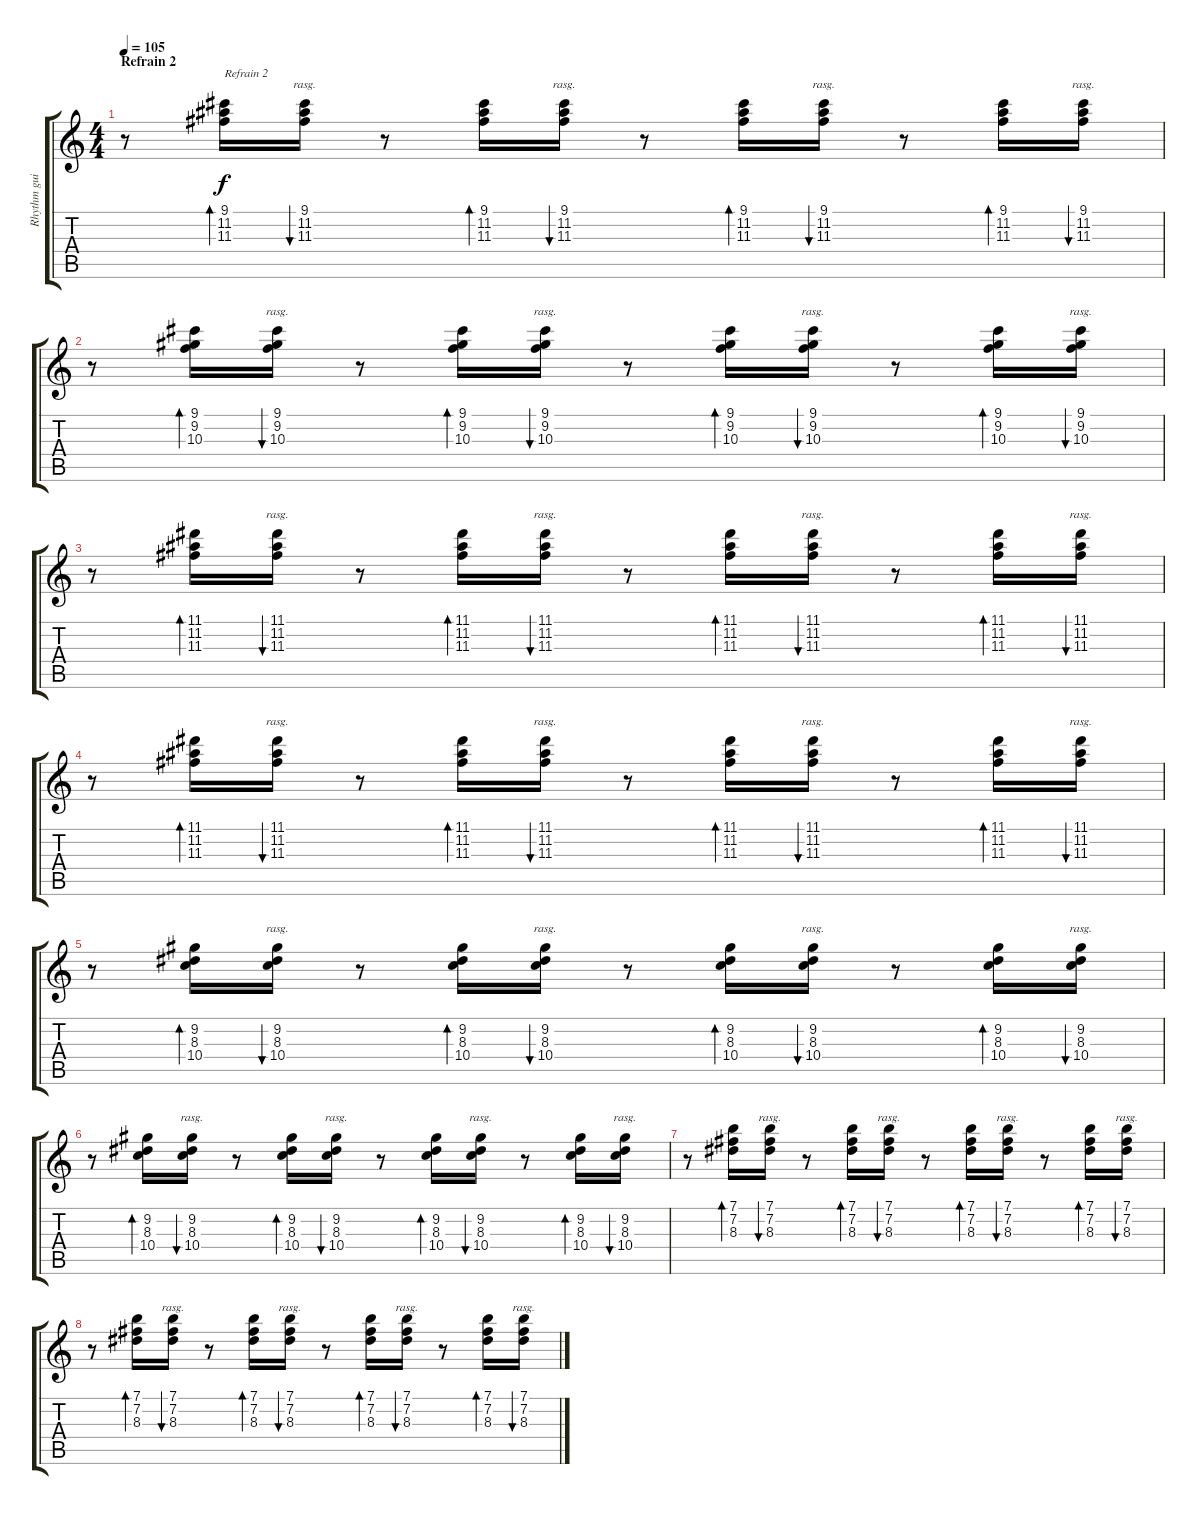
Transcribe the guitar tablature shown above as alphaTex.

\track ("Rhythm guitar" "Rhythm gui") {instrument electricguitarjazz}
\staff {score tabs}
\tuning (E4 B3 G3 D3 A2 E2) {hide}
\ts (4 4)
\section ("" "Refrain 2")
\tempo 105
\clef g2
\ks c
r.8{dy f} (9.1 11.2 11.3).16{bd 30 txt "Refrain 2"} (9.1 11.2 11.3).16{bu 30 rasg ii} r.8 (9.1 11.2 11.3).16{bd 30} (9.1 11.2 11.3).16{bu 30 rasg ii} r.8 (9.1 11.2 11.3).16{bd 30} (9.1 11.2 11.3).16{bu 30 rasg ii} r.8 (9.1 11.2 11.3).16{bd 30} (9.1 11.2 11.3).16{bu 30 rasg ii} |
r.8 (9.1 9.2 10.3).16{bd 30} (9.1 9.2 10.3).16{bu 30 rasg ii} r.8 (9.1 9.2 10.3).16{bd 30} (9.1 9.2 10.3).16{bu 30 rasg ii} r.8 (9.1 9.2 10.3).16{bd 30} (9.1 9.2 10.3).16{bu 30 rasg ii} r.8 (9.1 9.2 10.3).16{bd 30} (9.1 9.2 10.3).16{bu 30 rasg ii} |
r.8 (11.1 11.2 11.3).16{bd 30} (11.1 11.2 11.3).16{bu 30 rasg ii} r.8 (11.1 11.2 11.3).16{bd 30} (11.1 11.2 11.3).16{bu 30 rasg ii} r.8 (11.1 11.2 11.3).16{bd 30} (11.1 11.2 11.3).16{bu 30 rasg ii} r.8 (11.1 11.2 11.3).16{bd 30} (11.1 11.2 11.3).16{bu 30 rasg ii} |
r.8 (11.1 11.2 11.3).16{bd 30} (11.1 11.2 11.3).16{bu 30 rasg ii} r.8 (11.1 11.2 11.3).16{bd 30} (11.1 11.2 11.3).16{bu 30 rasg ii} r.8 (11.1 11.2 11.3).16{bd 30} (11.1 11.2 11.3).16{bu 30 rasg ii} r.8 (11.1 11.2 11.3).16{bd 30} (11.1 11.2 11.3).16{bu 30 rasg ii} |
r.8 (9.2 8.3 10.4).16{bd 30} (9.2 8.3 10.4).16{bu 30 rasg ii} r.8 (9.2 8.3 10.4).16{bd 30} (9.2 8.3 10.4).16{bu 30 rasg ii} r.8 (9.2 8.3 10.4).16{bd 30} (9.2 8.3 10.4).16{bu 30 rasg ii} r.8 (9.2 8.3 10.4).16{bd 30} (9.2 8.3 10.4).16{bu 30 rasg ii} |
r.8 (9.2 8.3 10.4).16{bd 30} (9.2 8.3 10.4).16{bu 30 rasg ii} r.8 (9.2 8.3 10.4).16{bd 30} (9.2 8.3 10.4).16{bu 30 rasg ii} r.8 (9.2 8.3 10.4).16{bd 30} (9.2 8.3 10.4).16{bu 30 rasg ii} r.8 (9.2 8.3 10.4).16{bd 30} (9.2 8.3 10.4).16{bu 30 rasg ii} |
r.8 (7.1 7.2 8.3).16{bd 30} (7.1 7.2 8.3).16{bu 30 rasg ii} r.8 (7.1 7.2 8.3).16{bd 30} (7.1 7.2 8.3).16{bu 30 rasg ii} r.8 (7.1 7.2 8.3).16{bd 30} (7.1 7.2 8.3).16{bu 30 rasg ii} r.8 (7.1 7.2 8.3).16{bd 30} (7.1 7.2 8.3).16{bu 30 rasg ii} |
r.8 (7.1 7.2 8.3).16{bd 30} (7.1 7.2 8.3).16{bu 30 rasg ii} r.8 (7.1 7.2 8.3).16{bd 30} (7.1 7.2 8.3).16{bu 30 rasg ii} r.8 (7.1 7.2 8.3).16{bd 30} (7.1 7.2 8.3).16{bu 30 rasg ii} r.8 (7.1 7.2 8.3).16{bd 30} (7.1 7.2 8.3).16{bu 30 rasg ii}
